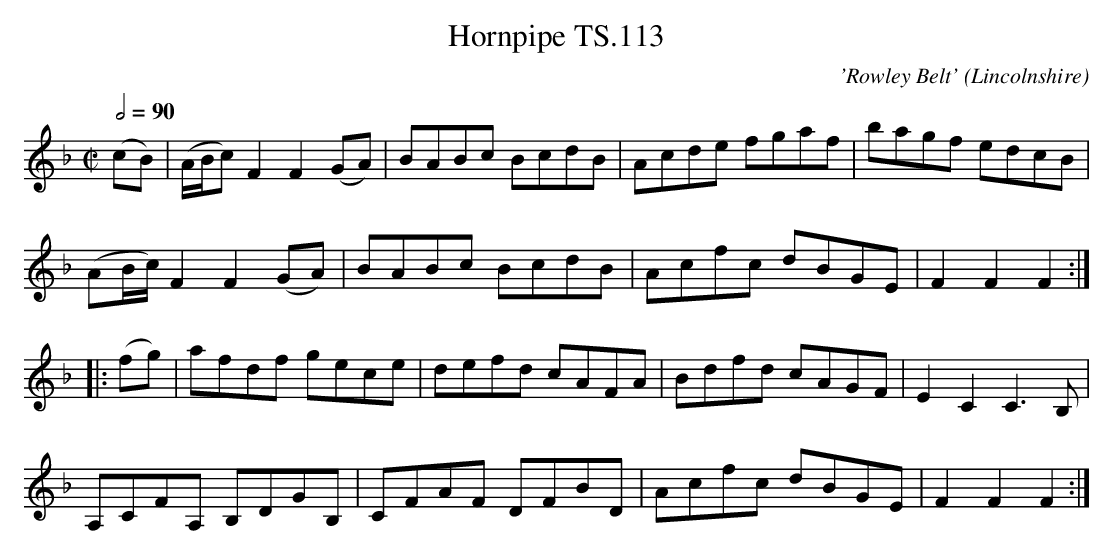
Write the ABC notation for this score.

X:1
T:Hornpipe TS.113
C:'Rowley Belt'
L:1/8
M:C|
O:Lincolnshire
Q:1/2=90
K:F
(cB)|(A/B/c)F2F2(GA)|BABc BcdB|Acde fgaf|bagf edcB|!
(AB/c/)F2F2 (GA)|BABc BcdB|Acfc dBGE|F2F2F2:|!
|:(fg)|afdf gece|defd cAFA|Bdfd cAGF|E2C2C3B,|!
A,CFA, B,DGB,|CFAF DFBD|Acfc dBGE|F2F2F2:|]
